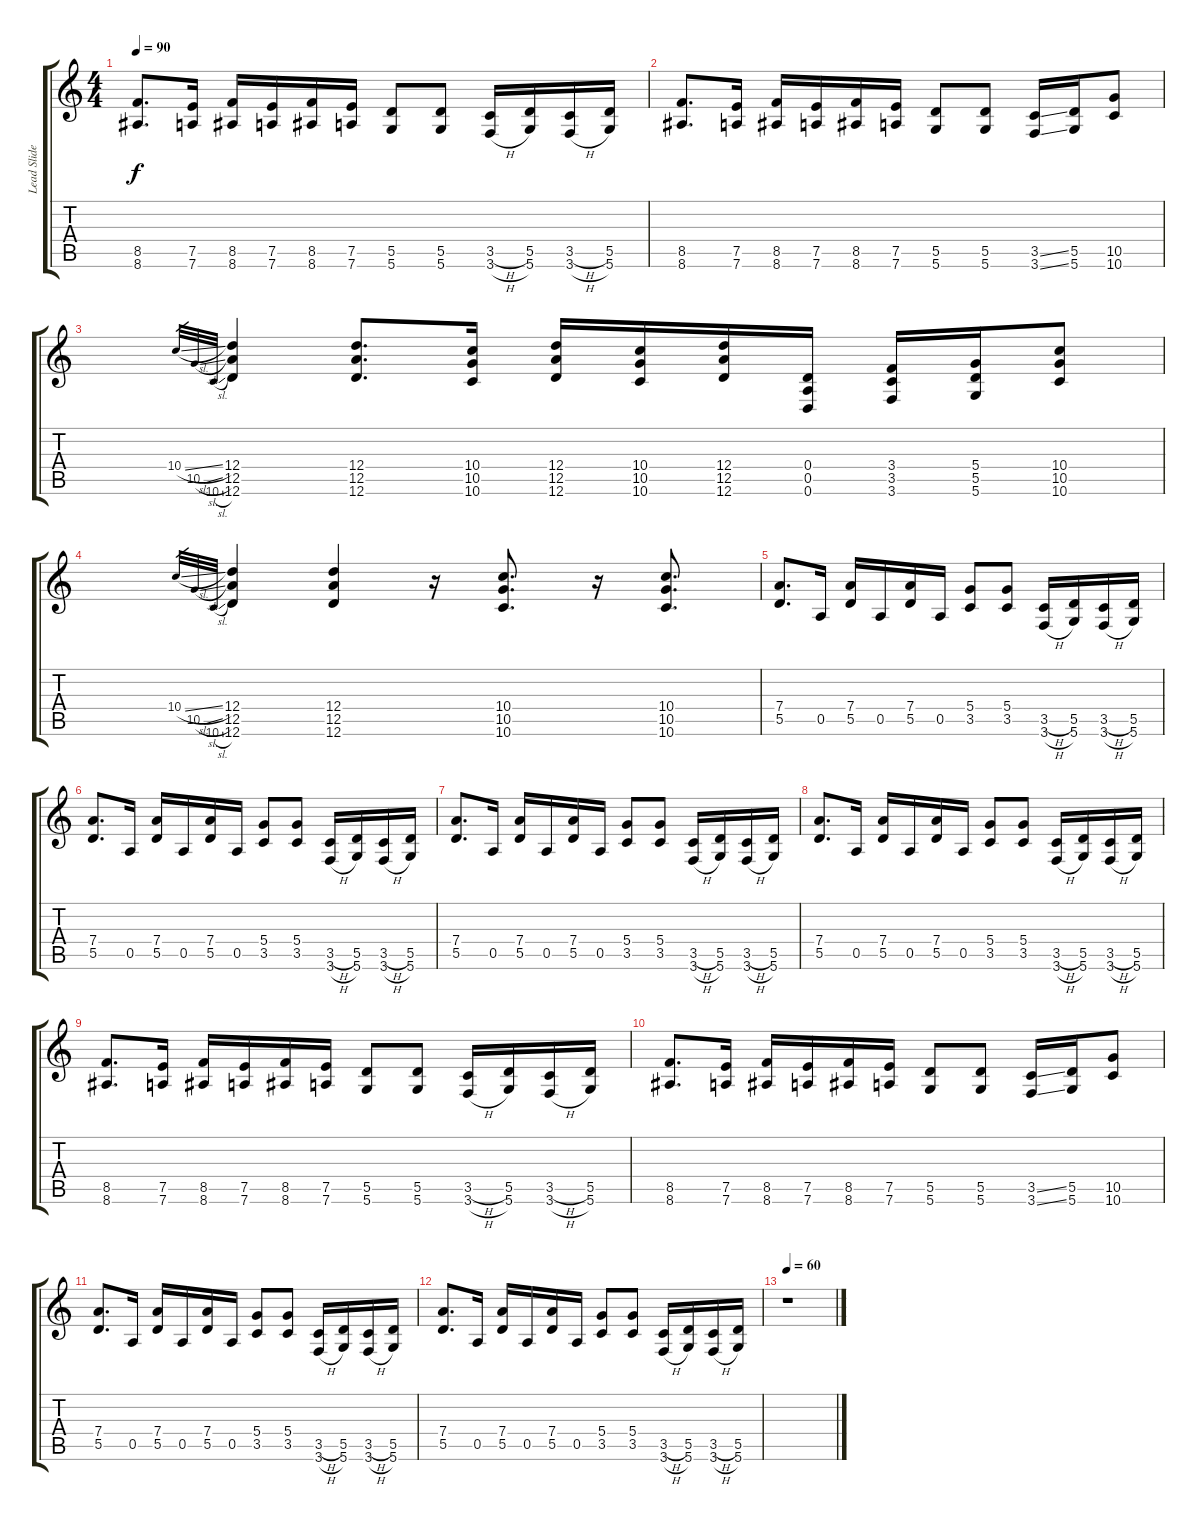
\track ("Lead Slide Guitar (D. Deleo, Open D tuni" "Lead Slide") {instrument overdrivenguitar}
\staff {score tabs}
\tuning (D4 A3 Gb3 D3 A2 D2) {hide}
\ts (4 4)
\tempo 90
\clef g2
\ks c
(8.5 8.6).8{d dy f} (7.5 7.6).16 (8.5 8.6).16 (7.5 7.6).16 (8.5 8.6).16 (7.5 7.6).16 (5.5 5.6).8 (5.5 5.6).8 (3.5{h} 3.6{h}).16 (5.5 5.6).16 (3.5{h} 3.6{h}).16 (5.5 5.6).16 |
(8.5 8.6).8{d} (7.5 7.6).16 (8.5 8.6).16 (7.5 7.6).16 (8.5 8.6).16 (7.5 7.6).16 (5.5 5.6).8 (5.5 5.6).8 (3.5{ss} 3.6{ss}).16 (5.5 5.6).16 (10.5 10.6).8 |
10.4{sl}.32{gr} 10.5{sl}.32{gr} 10.6{sl}.32{gr} (12.4 12.5 12.6).4 (12.4 12.5 12.6).8{d} (10.4 10.5 10.6).16 (12.4 12.5 12.6).16 (10.4 10.5 10.6).16 (12.4 12.5 12.6).16 (0.4 0.5 0.6).16 (3.4 3.5 3.6).16 (5.4 5.5 5.6).16 (10.4 10.5 10.6).8 |
10.4{sl}.32{gr} 10.5{sl}.32{gr} 10.6{sl}.32{gr} (12.4 12.5 12.6).4 (12.4 12.5 12.6).4 r.16 (10.4 10.5 10.6).8{d} r.16 (10.4 10.5 10.6).8{d} |
(7.4 5.5).8{d} 0.5.16 (7.4 5.5).16 0.5.16 (7.4 5.5).16 0.5.16 (5.4 3.5).8 (5.4 3.5).8 (3.5{h} 3.6{h}).16 (5.5 5.6).16 (3.5{h} 3.6{h}).16 (5.5 5.6).16 |
(7.4 5.5).8{d} 0.5.16 (7.4 5.5).16 0.5.16 (7.4 5.5).16 0.5.16 (5.4 3.5).8 (5.4 3.5).8 (3.5{h} 3.6{h}).16 (5.5 5.6).16 (3.5{h} 3.6{h}).16 (5.5 5.6).16 |
(7.4 5.5).8{d} 0.5.16 (7.4 5.5).16 0.5.16 (7.4 5.5).16 0.5.16 (5.4 3.5).8 (5.4 3.5).8 (3.5{h} 3.6{h}).16 (5.5 5.6).16 (3.5{h} 3.6{h}).16 (5.5 5.6).16 |
(7.4 5.5).8{d} 0.5.16 (7.4 5.5).16 0.5.16 (7.4 5.5).16 0.5.16 (5.4 3.5).8 (5.4 3.5).8 (3.5{h} 3.6{h}).16 (5.5 5.6).16 (3.5{h} 3.6{h}).16 (5.5 5.6).16 |
(8.5 8.6).8{d} (7.5 7.6).16 (8.5 8.6).16 (7.5 7.6).16 (8.5 8.6).16 (7.5 7.6).16 (5.5 5.6).8 (5.5 5.6).8 (3.5{h} 3.6{h}).16 (5.5 5.6).16 (3.5{h} 3.6{h}).16 (5.5 5.6).16 |
(8.5 8.6).8{d} (7.5 7.6).16 (8.5 8.6).16 (7.5 7.6).16 (8.5 8.6).16 (7.5 7.6).16 (5.5 5.6).8 (5.5 5.6).8 (3.5{ss} 3.6{ss}).16 (5.5 5.6).16 (10.5 10.6).8 |
(7.4 5.5).8{d} 0.5.16 (7.4 5.5).16 0.5.16 (7.4 5.5).16 0.5.16 (5.4 3.5).8 (5.4 3.5).8 (3.5{h} 3.6{h}).16 (5.5 5.6).16 (3.5{h} 3.6{h}).16 (5.5 5.6).16 |
(7.4 5.5).8{d} 0.5.16 (7.4 5.5).16 0.5.16 (7.4 5.5).16 0.5.16 (5.4 3.5).8 (5.4 3.5).8 (3.5{h} 3.6{h}).16 (5.5 5.6).16 (3.5{h} 3.6{h}).16 (5.5 5.6).16 |
\tempo 60
r.1
